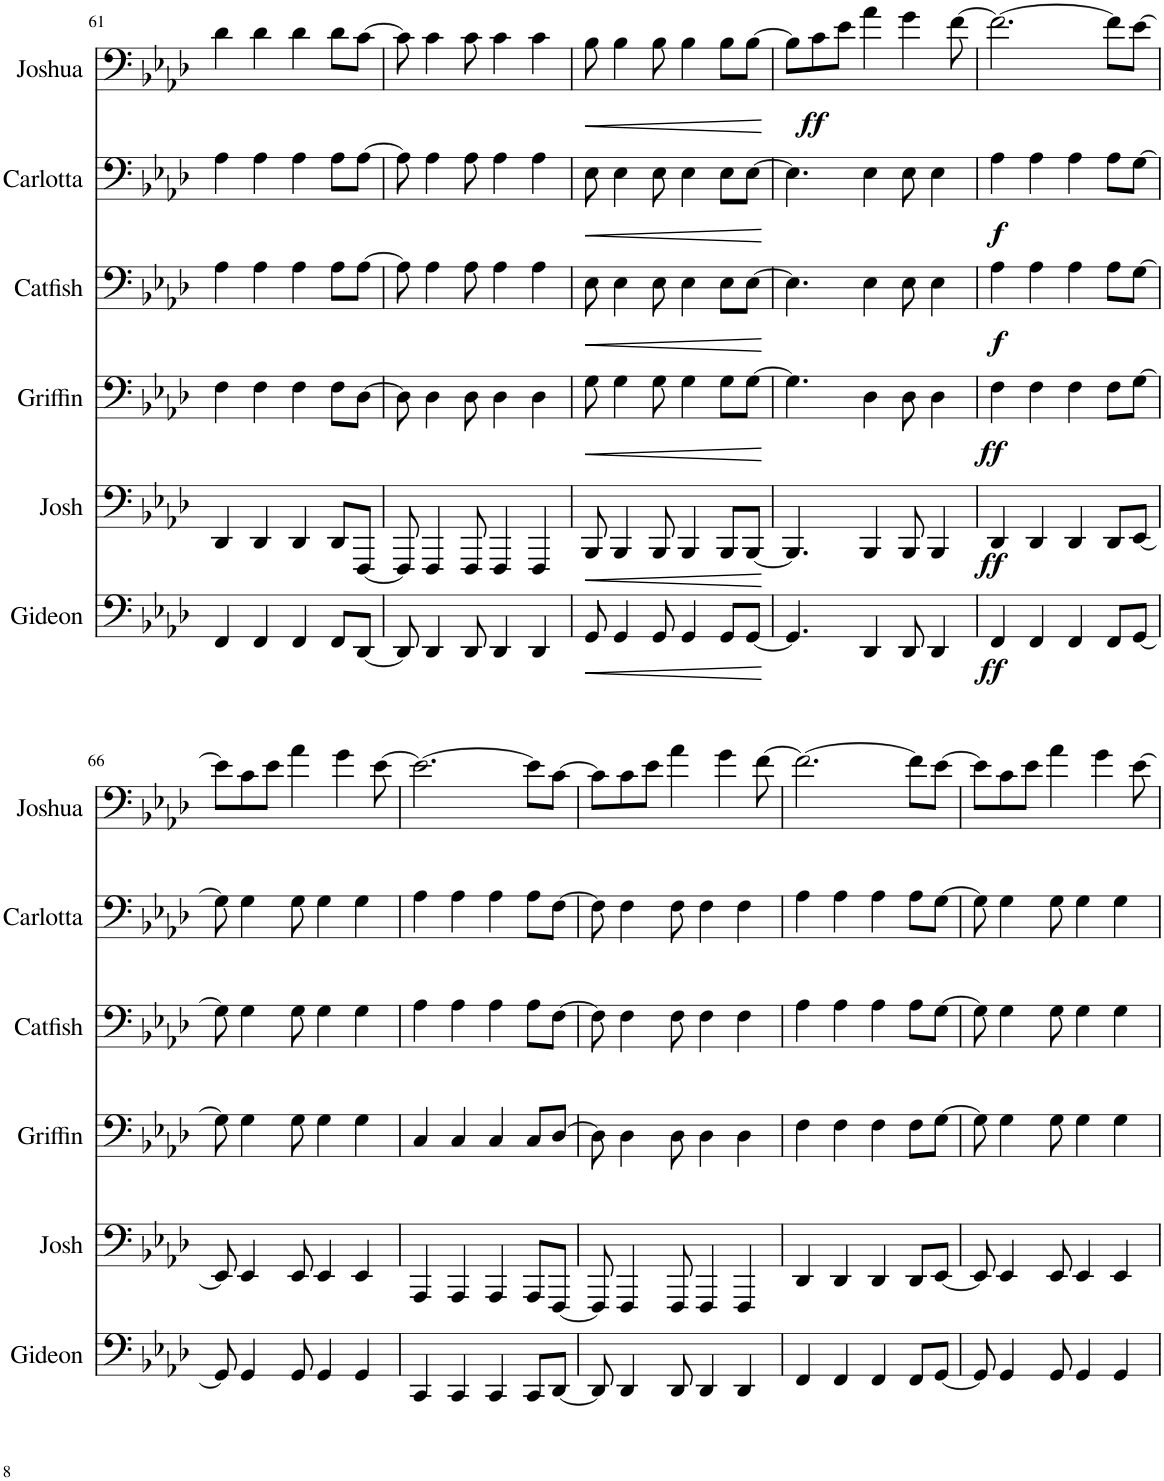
**kern	**dynam	**kern	**dynam	**kern	**dynam	**kern	**dynam	**kern	**dynam	**kern	**dynam
*part6	*part6	*part5	*part5	*part4	*part4	*part3	*part3	*part2	*part2	*part1	*part1
*staff6	*staff6	*staff5	*staff5	*staff4	*staff4	*staff3	*staff3	*staff2	*staff2	*staff1	*staff1
*I"Gideon	*	*I"Josh	*	*I"Griffin	*	*I"Catfish	*	*I"Carlotta	*	*I"Joshua	*
*I'Gideon	*	*I'Josh	*	*I'Griffin	*	*I'Catfish	*	*I'Carlotta	*	*I'Joshua	*
!!LO:PB:g=z
*clefF4	*	*clefF4	*	*clefF4	*	*clefF4	*	*clefF4	*	*clefF4	*
*Trd-7c-12	*	*Trd-7c-12	*	*	*	*Trd4c7	*	*	*	*	*
*k[b-e-a-d-]	*	*k[b-e-a-d-]	*	*k[b-e-a-d-]	*	*k[b-e-a-d-]	*	*k[b-e-a-d-]	*	*k[b-e-a-d-]	*
*M4/4	*	*M4/4	*	*M4/4	*	*M4/4	*	*M4/4	*	*M4/4	*
=61	=61	=61	=61	=61	=61	=61	=61	=61	=61	=61	=61
4FF/	.	4DD-/	.	4F\	.	4A-\	.	4A-\	.	4d-\	.
4FF/	.	4DD-/	.	4F\	.	4A-\	.	4A-\	.	4d-\	.
4FF/	.	4DD-/	.	4F\	.	4A-\	.	4A-\	.	4d-\	.
8FF/L	.	8DD-/L	.	8F\L	.	8A-\L	.	8A-\L	.	8d-\L	.
[8DD-/J	.	[8FFF/J	.	[8D-\J	.	[8A-\J	.	[8A-\J	.	[8c\J	.
=62	=62	=62	=62	=62	=62	=62	=62	=62	=62	=62	=62
8DD-/]	.	8FFF/]	.	8D-\]	.	8A-\]	.	8A-\]	.	8c\]	.
4DD-/	.	4FFF/	.	4D-\	.	4A-\	.	4A-\	.	4c\	.
8DD-/	.	8FFF/	.	8D-\	.	8A-\	.	8A-\	.	8c\	.
4DD-/	.	4FFF/	.	4D-\	.	4A-\	.	4A-\	.	4c\	.
4DD-/	.	4FFF/	.	4D-\	.	4A-\	.	4A-\	.	4c\	.
=63	=63	=63	=63	=63	=63	=63	=63	=63	=63	=63	=63
!	!LO:HP:b	!	!LO:HP:b	!	!LO:HP:b	!	!LO:HP:b	!	!LO:HP:b	!	!LO:HP:b
8GG/	<	8BBB-/	<	8G\	<	8E-\	<	8E-\	<	8B-\	<
4GG/	.	4BBB-/	.	4G\	.	4E-\	.	4E-\	.	4B-\	.
8GG/	.	8BBB-/	.	8G\	.	8E-\	.	8E-\	.	8B-\	.
4GG/	.	4BBB-/	.	4G\	.	4E-\	.	4E-\	.	4B-\	.
8GG/L	.	8BBB-/L	.	8G\L	.	8E-\L	.	8E-\L	.	8B-\L	.
[8GG/J	.	[8BBB-/J	.	[8G\J	.	[8E-\J	.	[8E-\J	.	[8B-\J	.
.	[	.	[	.	[	.	[	.	[	.	[
=64	=64	=64	=64	=64	=64	=64	=64	=64	=64	=64	=64
4.GG/]	.	4.BBB-/]	.	4.G\]	.	4.E-\]	.	4.E-\]	.	8B-\L]	.
!	!	!	!	!	!	!	!	!	!	!	!LO:DY:b
.	.	.	.	.	.	.	.	.	.	8c\	ff
.	.	.	.	.	.	.	.	.	.	8e-\J	.
4DD-/	.	4BBB-/	.	4D-\	.	4E-\	.	4E-\	.	4a-\	.
8DD-/	.	8BBB-/	.	8D-\	.	8E-\	.	8E-\	.	4g\	.
4DD-/	.	4BBB-/	.	4D-\	.	4E-\	.	4E-\	.	.	.
.	.	.	.	.	.	.	.	.	.	[8f\	.
=65	=65	=65	=65	=65	=65	=65	=65	=65	=65	=65	=65
!	!LO:DY:b	!	!LO:DY:b	!	!LO:DY:b	!	!LO:DY:b	!	!LO:DY:b	!	!
4FF/	ff	4DD-/	ff	4F\	ff	4A-\	f	4A-\	f	2.f\_	.
4FF/	.	4DD-/	.	4F\	.	4A-\	.	4A-\	.	.	.
4FF/	.	4DD-/	.	4F\	.	4A-\	.	4A-\	.	.	.
8FF/L	.	8DD-/L	.	8F\L	.	8A-\L	.	8A-\L	.	8f\L]	.
[8GG/J	.	[8EE-/J	.	[8G\J	.	[8G\J	.	[8G\J	.	[8e-\J	.
!!LO:LB:g=z
=66	=66	=66	=66	=66	=66	=66	=66	=66	=66	=66	=66
8GG/]	.	8EE-/]	.	8G\]	.	8G\]	.	8G\]	.	8e-\L]	.
4GG/	.	4EE-/	.	4G\	.	4G\	.	4G\	.	8c\	.
.	.	.	.	.	.	.	.	.	.	8e-\J	.
8GG/	.	8EE-/	.	8G\	.	8G\	.	8G\	.	4a-\	.
4GG/	.	4EE-/	.	4G\	.	4G\	.	4G\	.	.	.
.	.	.	.	.	.	.	.	.	.	4g\	.
4GG/	.	4EE-/	.	4G\	.	4G\	.	4G\	.	.	.
.	.	.	.	.	.	.	.	.	.	[8e-\	.
=67	=67	=67	=67	=67	=67	=67	=67	=67	=67	=67	=67
4CC/	.	4AAA-/	.	4C/	.	4A-\	.	4A-\	.	2.e-\_	.
4CC/	.	4AAA-/	.	4C/	.	4A-\	.	4A-\	.	.	.
4CC/	.	4AAA-/	.	4C/	.	4A-\	.	4A-\	.	.	.
8CC/L	.	8AAA-/L	.	8C/L	.	8A-\L	.	8A-\L	.	8e-\L]	.
[8DD-/J	.	[8FFF/J	.	[8D-/J	.	[8F\J	.	[8F\J	.	[8c\J	.
=68	=68	=68	=68	=68	=68	=68	=68	=68	=68	=68	=68
8DD-/]	.	8FFF/]	.	8D-\]	.	8F\]	.	8F\]	.	8c\L]	.
4DD-/	.	4FFF/	.	4D-\	.	4F\	.	4F\	.	8c\	.
.	.	.	.	.	.	.	.	.	.	8e-\J	.
8DD-/	.	8FFF/	.	8D-\	.	8F\	.	8F\	.	4a-\	.
4DD-/	.	4FFF/	.	4D-\	.	4F\	.	4F\	.	.	.
.	.	.	.	.	.	.	.	.	.	4g\	.
4DD-/	.	4FFF/	.	4D-\	.	4F\	.	4F\	.	.	.
.	.	.	.	.	.	.	.	.	.	[8f\	.
=69	=69	=69	=69	=69	=69	=69	=69	=69	=69	=69	=69
4FF/	.	4DD-/	.	4F\	.	4A-\	.	4A-\	.	2.f\_	.
4FF/	.	4DD-/	.	4F\	.	4A-\	.	4A-\	.	.	.
4FF/	.	4DD-/	.	4F\	.	4A-\	.	4A-\	.	.	.
8FF/L	.	8DD-/L	.	8F\L	.	8A-\L	.	8A-\L	.	8f\L]	.
[8GG/J	.	[8EE-/J	.	[8G\J	.	[8G\J	.	[8G\J	.	[8e-\J	.
=70	=70	=70	=70	=70	=70	=70	=70	=70	=70	=70	=70
8GG/]	.	8EE-/]	.	8G\]	.	8G\]	.	8G\]	.	8e-\L]	.
4GG/	.	4EE-/	.	4G\	.	4G\	.	4G\	.	8c\	.
.	.	.	.	.	.	.	.	.	.	8e-\J	.
8GG/	.	8EE-/	.	8G\	.	8G\	.	8G\	.	4a-\	.
4GG/	.	4EE-/	.	4G\	.	4G\	.	4G\	.	.	.
.	.	.	.	.	.	.	.	.	.	4g\	.
4GG/	.	4EE-/	.	4G\	.	4G\	.	4G\	.	.	.
.	.	.	.	.	.	.	.	.	.	[8e-\	.
=	=	=	=	=	=	=	=	=	=	=	=
*-	*-	*-	*-	*-	*-	*-	*-	*-	*-	*-	*-
